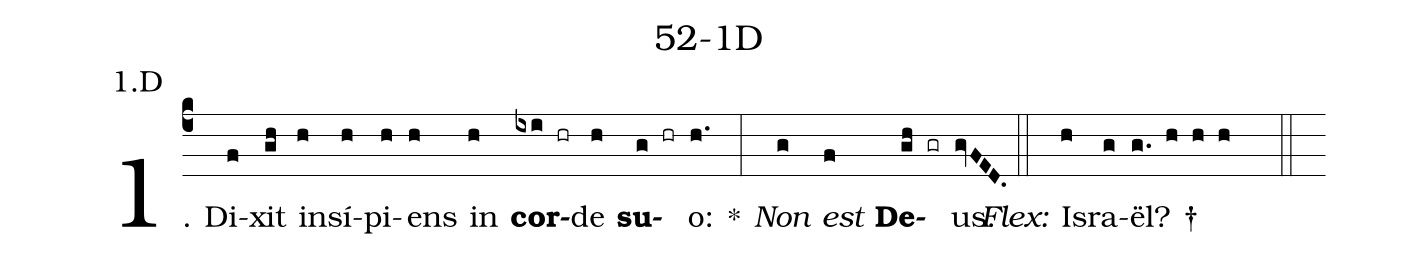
name: 52-1D;
annotation: 1.D;
%%
(c4)1. Di(f)xit(gh) in(h)sí(h)pi(h)ens(h) in(h) <b>cor</b>(ixi hr)de(h) <b>su</b>(g hr)o:(h.) *(:) <i>Non</i>(g) <i>est</i>(f) <b>De</b>(gh gr)us.(gvFED.) (::)
<i>Flex:</i>()  Is(h)ra(g)ël? †(g. h h h  ::)
